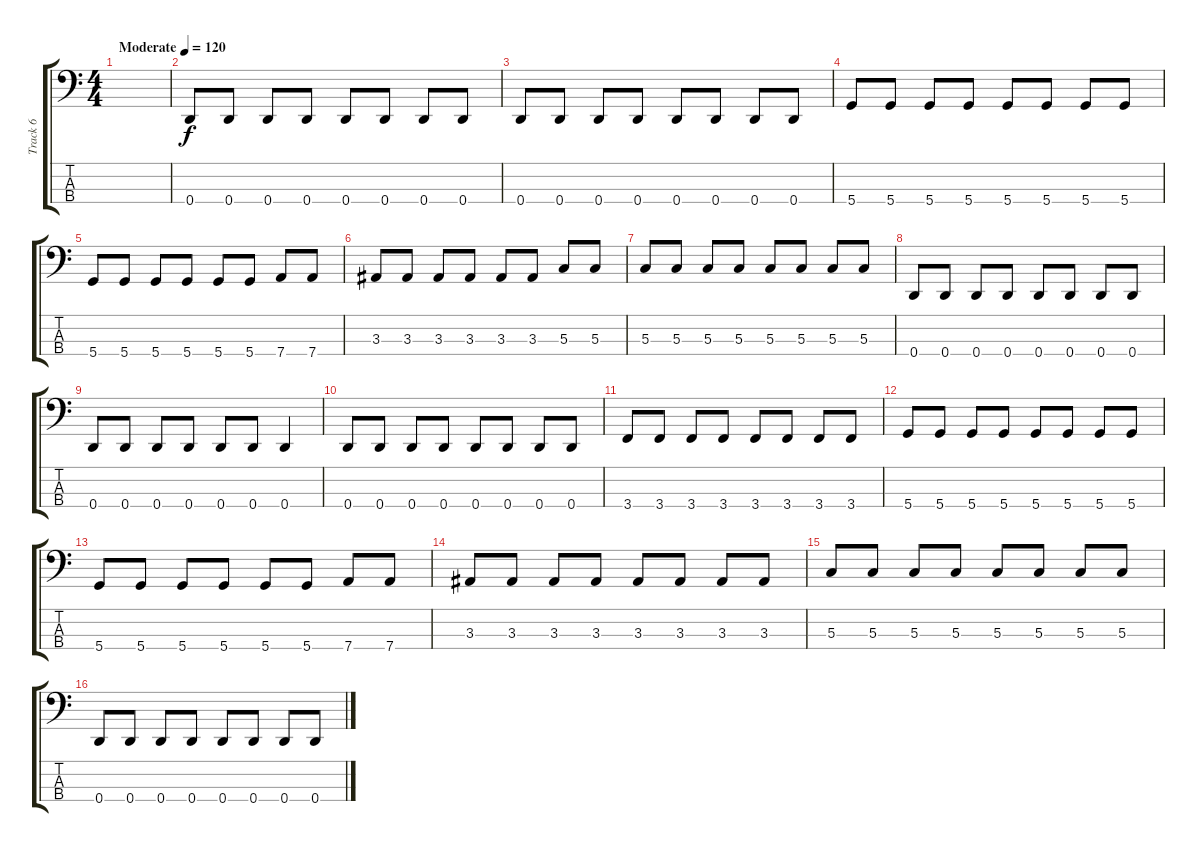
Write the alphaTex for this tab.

\track ("Track 6" "Track 6") {instrument electricbassfinger}
\staff {score tabs}
\tuning (F2 C2 G1 D1) {hide}
\ts (4 4)
\tempo (120 "Moderate")
\clef f4
\ks c
|
0.4.8 0.4.8 0.4.8 0.4.8 0.4.8 0.4.8 0.4.8 0.4.8 |
0.4.8 0.4.8 0.4.8 0.4.8 0.4.8 0.4.8 0.4.8 0.4.8 |
5.4.8 5.4.8 5.4.8 5.4.8 5.4.8 5.4.8 5.4.8 5.4.8 |
5.4.8 5.4.8 5.4.8 5.4.8 5.4.8 5.4.8 7.4.8 7.4.8 |
3.3.8 3.3.8 3.3.8 3.3.8 3.3.8 3.3.8 5.3.8 5.3.8 |
5.3.8 5.3.8 5.3.8 5.3.8 5.3.8 5.3.8 5.3.8 5.3.8 |
0.4.8 0.4.8 0.4.8 0.4.8 0.4.8 0.4.8 0.4.8 0.4.8 |
0.4.8 0.4.8 0.4.8 0.4.8 0.4.8 0.4.8 0.4.4 |
0.4.8 0.4.8 0.4.8 0.4.8 0.4.8 0.4.8 0.4.8 0.4.8 |
3.4.8 3.4.8 3.4.8 3.4.8 3.4.8 3.4.8 3.4.8 3.4.8 |
5.4.8 5.4.8 5.4.8 5.4.8 5.4.8 5.4.8 5.4.8 5.4.8 |
5.4.8 5.4.8 5.4.8 5.4.8 5.4.8 5.4.8 7.4.8 7.4.8 |
3.3.8 3.3.8 3.3.8 3.3.8 3.3.8 3.3.8 3.3.8 3.3.8 |
5.3.8 5.3.8 5.3.8 5.3.8 5.3.8 5.3.8 5.3.8 5.3.8 |
0.4.8 0.4.8 0.4.8 0.4.8 0.4.8 0.4.8 0.4.8 0.4.8
